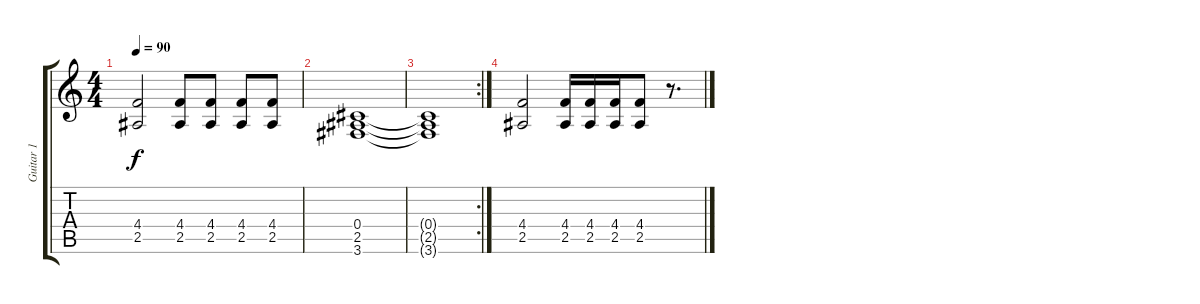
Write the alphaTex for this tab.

\track ("Guitar 1" "Guitar 1") {instrument distortionguitar}
\staff {score tabs}
\tuning (Eb4 Bb3 Gb3 Db3 Ab2 Eb2) {hide}
\ts (4 4)
\tempo 90
\clef g2
\ks c
(4.4{t} 2.5{t}).2{dy f} (4.4 2.5).8 (4.4 2.5).8 (4.4 2.5).8 (4.4 2.5).8 |
(0.4 2.5 3.6).1 |
\rc 2
(0.4{t} 2.5{t} 3.6{t}).1 |
(4.4 2.5).2 (4.4 2.5).16 (4.4 2.5).16 (4.4 2.5).16 (4.4 2.5).8 r.8{d}
